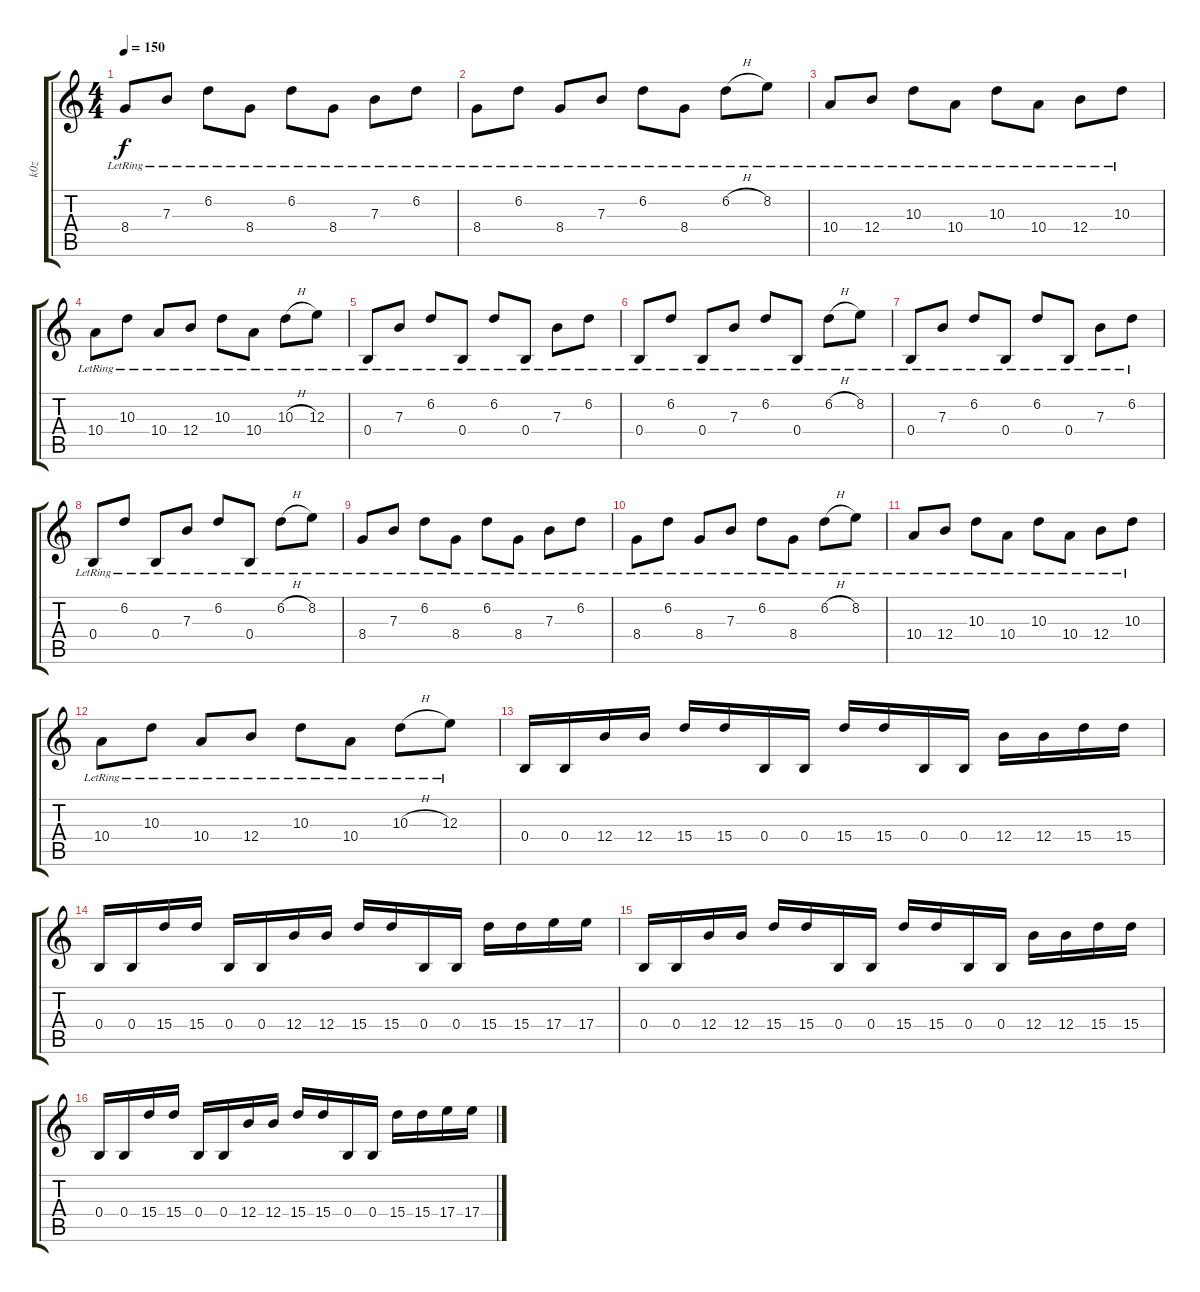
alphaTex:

\track ("k0z" "k0z") {instrument distortionguitar}
\staff {score tabs}
\tuning (Db4 Ab3 E3 B2 Gb2 B1) {hide}
\ts (4 4)
\tempo 150
\clef g2
\ks c
8.4{lr}.8{dy f instrument electricguitarjazz} 7.3{lr}.8 6.2{lr}.8 8.4{lr}.8 6.2{lr}.8 8.4{lr}.8 7.3{lr}.8 6.2{lr}.8 |
8.4{lr}.8 6.2{lr}.8 8.4{lr}.8 7.3{lr}.8 6.2{lr}.8 8.4{lr}.8 6.2{h lr}.8 8.2{lr}.8 |
10.4{lr}.8 12.4{lr}.8 10.3{lr}.8 10.4{lr}.8 10.3{lr}.8 10.4{lr}.8 12.4{lr}.8 10.3{lr}.8 |
10.4{lr}.8 10.3{lr}.8 10.4{lr}.8 12.4{lr}.8 10.3{lr}.8 10.4{lr}.8 10.3{h lr}.8 12.3{lr}.8 |
0.4{lr}.8 7.3{lr}.8 6.2{lr}.8 0.4{lr}.8 6.2{lr}.8 0.4{lr}.8 7.3{lr}.8 6.2{lr}.8 |
0.4{lr}.8 6.2{lr}.8 0.4{lr}.8 7.3{lr}.8 6.2{lr}.8 0.4{lr}.8 6.2{h lr}.8 8.2{lr}.8 |
0.4{lr}.8 7.3{lr}.8 6.2{lr}.8 0.4{lr}.8 6.2{lr}.8 0.4{lr}.8 7.3{lr}.8 6.2{lr}.8 |
0.4{lr}.8 6.2{lr}.8 0.4{lr}.8 7.3{lr}.8 6.2{lr}.8 0.4{lr}.8 6.2{h lr}.8 8.2{lr}.8 |
8.4{lr}.8{instrument electricguitarjazz} 7.3{lr}.8 6.2{lr}.8 8.4{lr}.8 6.2{lr}.8 8.4{lr}.8 7.3{lr}.8 6.2{lr}.8 |
8.4{lr}.8 6.2{lr}.8 8.4{lr}.8 7.3{lr}.8 6.2{lr}.8 8.4{lr}.8 6.2{h lr}.8 8.2{lr}.8 |
10.4{lr}.8 12.4{lr}.8 10.3{lr}.8 10.4{lr}.8 10.3{lr}.8 10.4{lr}.8 12.4{lr}.8 10.3{lr}.8 |
10.4{lr}.8 10.3{lr}.8 10.4{lr}.8 12.4{lr}.8 10.3{lr}.8 10.4{lr}.8 10.3{h lr}.8 12.3{lr}.8 |
0.4.16{instrument distortionguitar} 0.4.16 12.4.16 12.4.16 15.4.16 15.4.16 0.4.16 0.4.16 15.4.16 15.4.16 0.4.16 0.4.16 12.4.16 12.4.16 15.4.16 15.4.16 |
0.4.16 0.4.16 15.4.16 15.4.16 0.4.16 0.4.16 12.4.16 12.4.16 15.4.16 15.4.16 0.4.16 0.4.16 15.4.16 15.4.16 17.4.16 17.4.16 |
0.4.16 0.4.16 12.4.16 12.4.16 15.4.16 15.4.16 0.4.16 0.4.16 15.4.16 15.4.16 0.4.16 0.4.16 12.4.16 12.4.16 15.4.16 15.4.16 |
0.4.16 0.4.16 15.4.16 15.4.16 0.4.16 0.4.16 12.4.16 12.4.16 15.4.16 15.4.16 0.4.16 0.4.16 15.4.16 15.4.16 17.4.16 17.4.16
